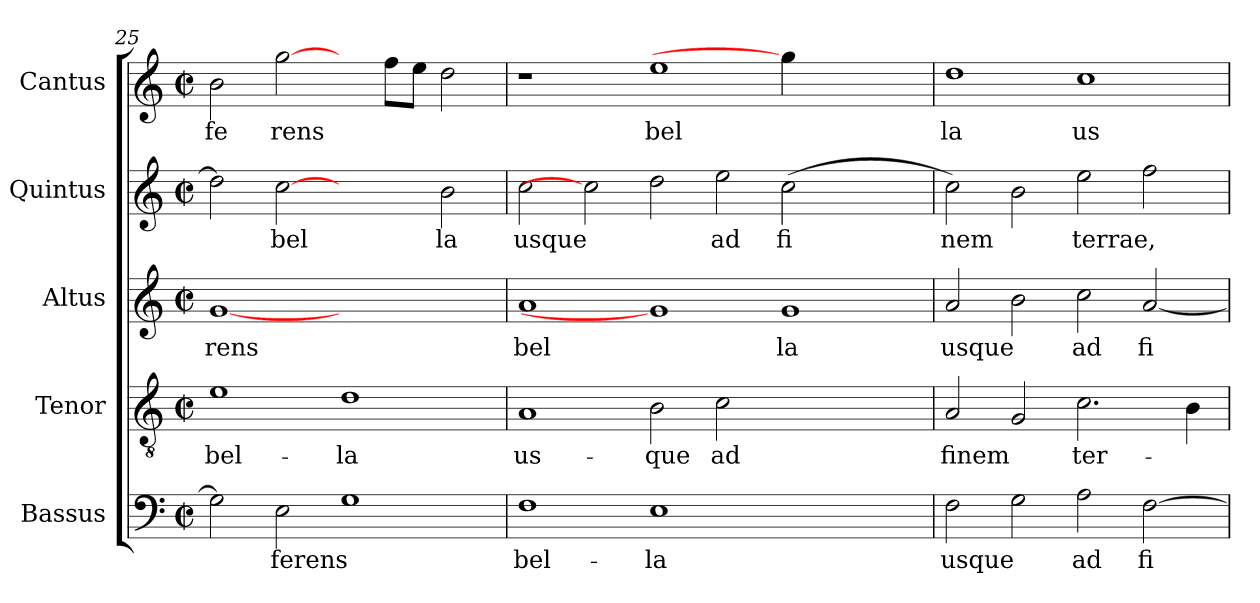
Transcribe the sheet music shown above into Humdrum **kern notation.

**kern	**text	**kern	**text	**kern	**text	**kern	**text	**kern	**text
*part5	*part5	*part4	*part4	*part3	*part3	*part2	*part2	*part1	*part1
*staff5	*staff5	*staff4	*staff4	*staff3	*staff3	*staff2	*staff2	*staff1	*staff1
*I"Bassus	*	*I"Tenor	*	*I"Altus	*	*I"Quintus	*	*I"Cantus	*
*clefF4	*	*clefGv2	*	*clefG2	*	*clefG2	*	*clefG2	*
*M2/2	*	*M2/2	*	*M2/2	*	*M2/2	*	*M2/2	*
*met(c|)	*	*met(c|)	*	*met(c|)	*	*met(c|)	*	*met(c|)	*
=25	=25	=25	=25	=25	=25	=25	=25	=25	=25
!	!	!	!LO:LY:b:cj	!	!LO:LY:b:cj	!	!	!	!LO:LY:b:cj
2G\]	.	1e	bel-	[1g	rens	2dd\]	.	2b\	fe
!	!LO:LY:b	!	!	!	!	!	!LO:LY:b:cj	!	!LO:LY:b
2E\	-ferens	.	.	.	.	[2cc	bel	[2gg\	rens
!	!	!	!LO:LY:b:cj	!	!	!	!	!	!
1G	.	1d	-la	1ryy	.	2ryy	.	4ryy	.
.	.	.	.	.	.	.	.	8ff\L	.
.	.	.	.	.	.	.	.	8ee\J	.
!	!	!	!	!	!	!	!LO:LY:b:cj	!	!
.	.	.	.	.	.	2b\	la	2dd\	.
=26	=26	=26	=26	=26	=26	=26	=26	=26	=26
!	!LO:LY:b:cj	!	!LO:LY:b:cj	!	!LO:LY:b:cj	!	!LO:LY:b	!	!
1F	bel-	1A	us-	1a	bel	2cc\	usque	1r	.
.	.	.	.	.	.	2cc]	.	.	.
!	!LO:LY:b:cj	!	!LO:LY:b:cj	!	!	!	!	!	!LO:LY:b:cj
1E	-la	2B\	-que	1g]	.	2dd\	.	1ee	bel
!	!	!	!LO:LY:b:cj	!	!	!	!LO:LY:b:cj	!	!
.	.	2c\	ad	.	.	2ee\	ad	.	.
!	!	!	!	!	!LO:LY:b:cj	!	!LO:LY:b:cj	!	!
1ryy	.	1ryy	.	1g	la	(>2cc\	fi	4gg\]	.
.	.	.	.	.	.	.	.	2.ryy	.
.	.	.	.	.	.	2ryy	.	.	.
=27	=27	=27	=27	=27	=27	=27	=27	=27	=27
!	!LO:LY:b	!	!LO:LY:b	!	!LO:LY:b	!	!LO:LY:b	!	!LO:LY:b:cj
2F\	usque	2A/	finem	2a/	usque	2cc\)	nem	1dd	la
2G\	.	2G/	.	2b\	.	2b\	.	.	.
!	!LO:LY:b:cj	!	!LO:LY:b	!	!LO:LY:b:cj	!	!LO:LY:b	!	!LO:LY:b:cj
2A\	ad	2.c\	ter-	2cc\	ad	2ee\	terrae,	1cc	us
!	!LO:LY:b:cj	!	!	!	!LO:LY:b:cj	!	!	!	!
[>2F\	fi-	.	.	[>2a/	fi	2ff\	.	.	.
.	.	4B\	.	.	.	.	.	.	.
=	=	=	=	=	=	=	=	=	=
*-	*-	*-	*-	*-	*-	*-	*-	*-	*-
